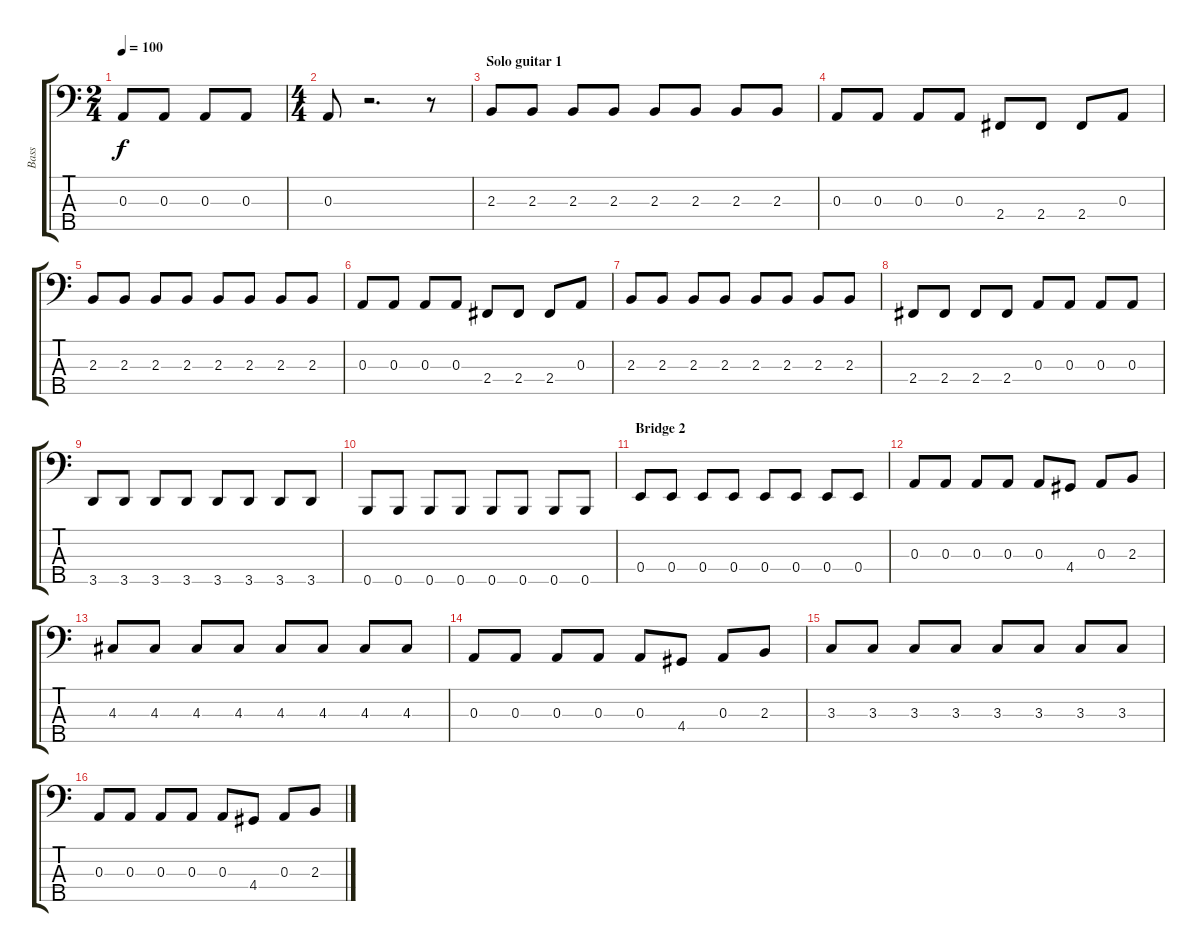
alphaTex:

\track ("Bass" "Bass") {instrument electricbasspick}
\staff {score tabs}
\tuning (G2 D2 A1 E1 B0) {hide}
\ts (2 4)
\tempo 100
\clef f4
\ks c
0.3.8{dy f} 0.3.8 0.3.8 0.3.8 |
\ts (4 4)
0.3.8 r.2{d} r.8 |
\section ("" "Solo guitar 1")
2.3.8 2.3.8 2.3.8 2.3.8 2.3.8 2.3.8 2.3.8 2.3.8 |
0.3.8 0.3.8 0.3.8 0.3.8 2.4.8 2.4.8 2.4.8 0.3.8 |
2.3.8 2.3.8 2.3.8 2.3.8 2.3.8 2.3.8 2.3.8 2.3.8 |
0.3.8 0.3.8 0.3.8 0.3.8 2.4.8 2.4.8 2.4.8 0.3.8 |
2.3.8 2.3.8 2.3.8 2.3.8 2.3.8 2.3.8 2.3.8 2.3.8 |
2.4.8 2.4.8 2.4.8 2.4.8 0.3.8 0.3.8 0.3.8 0.3.8 |
3.5.8 3.5.8 3.5.8 3.5.8 3.5.8 3.5.8 3.5.8 3.5.8 |
0.5.8 0.5.8 0.5.8 0.5.8 0.5.8 0.5.8 0.5.8 0.5.8 |
\section ("" "Bridge 2")
0.4.8 0.4.8 0.4.8 0.4.8 0.4.8 0.4.8 0.4.8 0.4.8 |
0.3.8 0.3.8 0.3.8 0.3.8 0.3.8 4.4.8 0.3.8 2.3.8 |
4.3.8 4.3.8 4.3.8 4.3.8 4.3.8 4.3.8 4.3.8 4.3.8 |
0.3.8 0.3.8 0.3.8 0.3.8 0.3.8 4.4.8 0.3.8 2.3.8 |
3.3.8 3.3.8 3.3.8 3.3.8 3.3.8 3.3.8 3.3.8 3.3.8 |
0.3.8 0.3.8 0.3.8 0.3.8 0.3.8 4.4.8 0.3.8 2.3.8
